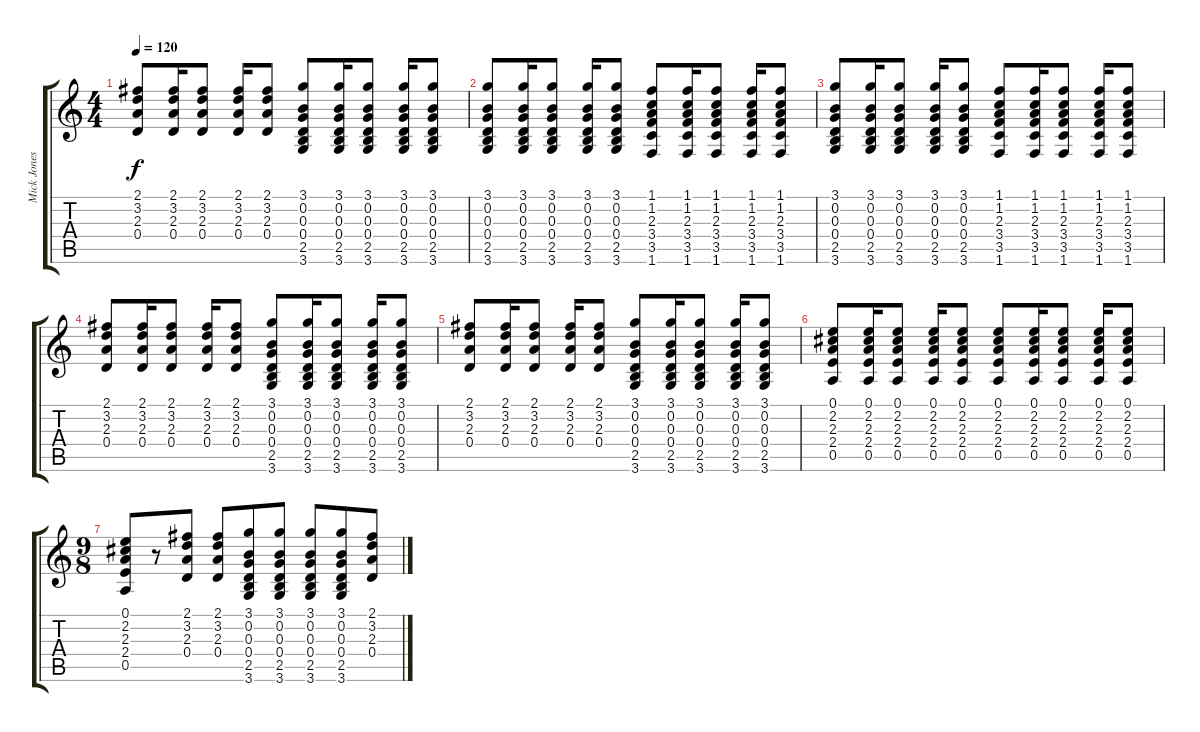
\track ("Mick Jones" "Mick Jones") {instrument distortionguitar}
\staff {score tabs}
\tuning (E4 B3 G3 D3 A2 E2) {hide}
\ts (4 4)
\tempo 120
\clef g2
\ks c
(2.1 3.2 2.3 0.4).8{dy f} (2.1 3.2 2.3 0.4).16 (2.1 3.2 2.3 0.4).8 (2.1 3.2 2.3 0.4).16 (2.1 3.2 2.3 0.4).8 (3.1 0.2 0.3 0.4 2.5 3.6).8 (3.1 0.2 0.3 0.4 2.5 3.6).16 (3.1 0.2 0.3 0.4 2.5 3.6).8 (3.1 0.2 0.3 0.4 2.5 3.6).16 (3.1 0.2 0.3 0.4 2.5 3.6).8 |
(3.1 0.2 0.3 0.4 2.5 3.6).8 (3.1 0.2 0.3 0.4 2.5 3.6).16 (3.1 0.2 0.3 0.4 2.5 3.6).8 (3.1 0.2 0.3 0.4 2.5 3.6).16 (3.1 0.2 0.3 0.4 2.5 3.6).8 (1.1 1.2 2.3 3.4 3.5 1.6).8 (1.1 1.2 2.3 3.4 3.5 1.6).16 (1.1 1.2 2.3 3.4 3.5 1.6).8 (1.1 1.2 2.3 3.4 3.5 1.6).16 (1.1 1.2 2.3 3.4 3.5 1.6).8 |
(3.1 0.2 0.3 0.4 2.5 3.6).8 (3.1 0.2 0.3 0.4 2.5 3.6).16 (3.1 0.2 0.3 0.4 2.5 3.6).8 (3.1 0.2 0.3 0.4 2.5 3.6).16 (3.1 0.2 0.3 0.4 2.5 3.6).8 (1.1 1.2 2.3 3.4 3.5 1.6).8 (1.1 1.2 2.3 3.4 3.5 1.6).16 (1.1 1.2 2.3 3.4 3.5 1.6).8 (1.1 1.2 2.3 3.4 3.5 1.6).16 (1.1 1.2 2.3 3.4 3.5 1.6).8 |
(2.1 3.2 2.3 0.4).8 (2.1 3.2 2.3 0.4).16 (2.1 3.2 2.3 0.4).8 (2.1 3.2 2.3 0.4).16 (2.1 3.2 2.3 0.4).8 (3.1 0.2 0.3 0.4 2.5 3.6).8 (3.1 0.2 0.3 0.4 2.5 3.6).16 (3.1 0.2 0.3 0.4 2.5 3.6).8 (3.1 0.2 0.3 0.4 2.5 3.6).16 (3.1 0.2 0.3 0.4 2.5 3.6).8 |
(2.1 3.2 2.3 0.4).8 (2.1 3.2 2.3 0.4).16 (2.1 3.2 2.3 0.4).8 (2.1 3.2 2.3 0.4).16 (2.1 3.2 2.3 0.4).8 (3.1 0.2 0.3 0.4 2.5 3.6).8 (3.1 0.2 0.3 0.4 2.5 3.6).16 (3.1 0.2 0.3 0.4 2.5 3.6).8 (3.1 0.2 0.3 0.4 2.5 3.6).16 (3.1 0.2 0.3 0.4 2.5 3.6).8 |
(0.1 2.2 2.3 2.4 0.5).8 (0.1 2.2 2.3 2.4 0.5).16 (0.1 2.2 2.3 2.4 0.5).8 (0.1 2.2 2.3 2.4 0.5).16 (0.1 2.2 2.3 2.4 0.5).8 (0.1 2.2 2.3 2.4 0.5).8 (0.1 2.2 2.3 2.4 0.5).16 (0.1 2.2 2.3 2.4 0.5).8 (0.1 2.2 2.3 2.4 0.5).16 (0.1 2.2 2.3 2.4 0.5).8 |
\ts (9 8)
(0.1 2.2 2.3 2.4 0.5).8 r.8 (2.1 3.2 2.3 0.4).8 (2.1 3.2 2.3 0.4).8 (3.1 0.2 0.3 0.4 2.5 3.6).8 (3.1 0.2 0.3 0.4 2.5 3.6).8 (3.1 0.2 0.3 0.4 2.5 3.6).8 (3.1 0.2 0.3 0.4 2.5 3.6).8 (2.1 3.2 2.3 0.4).8
